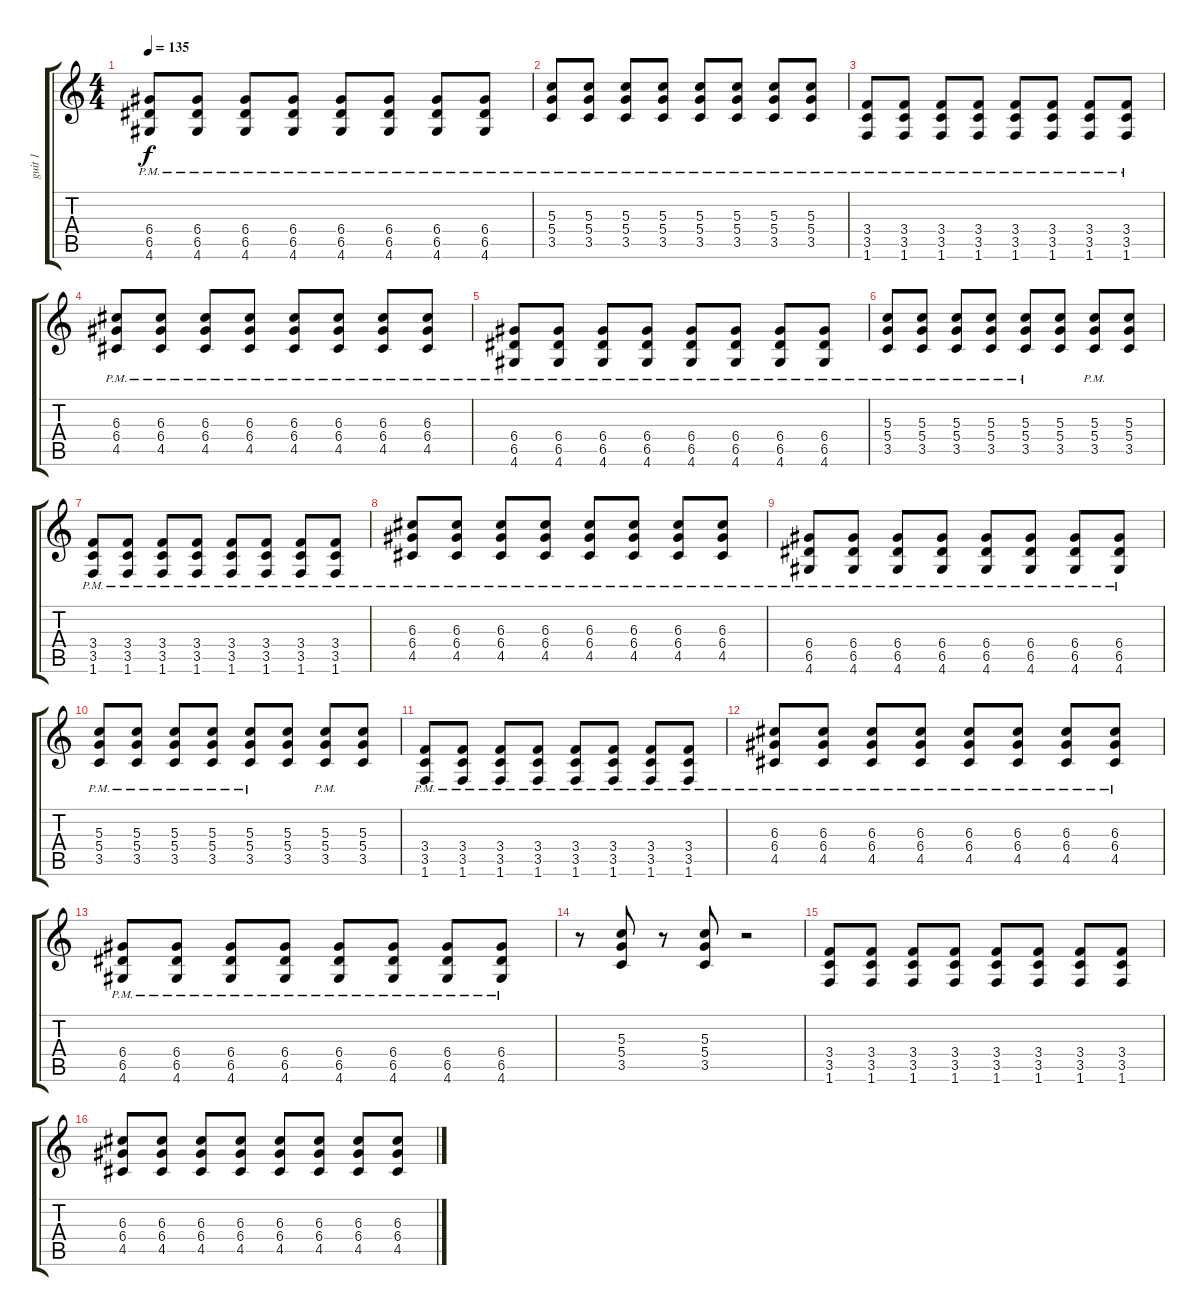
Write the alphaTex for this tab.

\track ("guit 1" "guit 1") {instrument distortionguitar}
\staff {score tabs}
\tuning (E4 B3 G3 D3 A2 E2) {hide}
\ts (4 4)
\tempo 135
\clef g2
\ks c
(6.4{pm} 6.5{pm} 4.6{pm}).8{dy f} (6.4{pm} 6.5{pm} 4.6{pm}).8 (6.4{pm} 6.5{pm} 4.6{pm}).8 (6.4{pm} 6.5{pm} 4.6{pm}).8 (6.4{pm} 6.5{pm} 4.6{pm}).8 (6.4{pm} 6.5{pm} 4.6{pm}).8 (6.4{pm} 6.5{pm} 4.6{pm}).8 (6.4{pm} 6.5{pm} 4.6{pm}).8 |
(5.3{pm} 5.4{pm} 3.5{pm}).8 (5.3{pm} 5.4{pm} 3.5{pm}).8 (5.3{pm} 5.4{pm} 3.5{pm}).8 (5.3{pm} 5.4{pm} 3.5{pm}).8 (5.3{pm} 5.4{pm} 3.5{pm}).8 (5.3{pm} 5.4{pm} 3.5{pm}).8 (5.3{pm} 5.4{pm} 3.5{pm}).8 (5.3{pm} 5.4{pm} 3.5{pm}).8 |
(3.4{pm} 3.5{pm} 1.6{pm}).8 (3.4{pm} 3.5{pm} 1.6{pm}).8 (3.4{pm} 3.5{pm} 1.6{pm}).8 (3.4{pm} 3.5{pm} 1.6{pm}).8 (3.4{pm} 3.5{pm} 1.6{pm}).8 (3.4{pm} 3.5{pm} 1.6{pm}).8 (3.4{pm} 3.5{pm} 1.6{pm}).8 (3.4{pm} 3.5{pm} 1.6{pm}).8 |
(6.3{pm} 6.4{pm} 4.5{pm}).8 (6.3{pm} 6.4{pm} 4.5{pm}).8 (6.3{pm} 6.4{pm} 4.5{pm}).8 (6.3{pm} 6.4{pm} 4.5{pm}).8 (6.3{pm} 6.4{pm} 4.5{pm}).8 (6.3{pm} 6.4{pm} 4.5{pm}).8 (6.3{pm} 6.4{pm} 4.5{pm}).8 (6.3{pm} 6.4{pm} 4.5{pm}).8 |
(6.4{pm} 6.5{pm} 4.6{pm}).8 (6.4{pm} 6.5{pm} 4.6{pm}).8 (6.4{pm} 6.5{pm} 4.6{pm}).8 (6.4{pm} 6.5{pm} 4.6{pm}).8 (6.4{pm} 6.5{pm} 4.6{pm}).8 (6.4{pm} 6.5{pm} 4.6{pm}).8 (6.4{pm} 6.5{pm} 4.6{pm}).8 (6.4{pm} 6.5{pm} 4.6{pm}).8 |
(5.3{pm} 5.4{pm} 3.5{pm}).8 (5.3{pm} 5.4{pm} 3.5{pm}).8 (5.3{pm} 5.4{pm} 3.5{pm}).8 (5.3{pm} 5.4{pm} 3.5{pm}).8 (5.3{pm} 5.4{pm} 3.5{pm}).8 (5.3 5.4 3.5).8 (5.3{pm} 5.4{pm} 3.5{pm}).8 (5.3 5.4 3.5).8 |
(3.4{pm} 3.5{pm} 1.6{pm}).8 (3.4{pm} 3.5{pm} 1.6{pm}).8 (3.4{pm} 3.5{pm} 1.6{pm}).8 (3.4{pm} 3.5{pm} 1.6{pm}).8 (3.4{pm} 3.5{pm} 1.6{pm}).8 (3.4{pm} 3.5{pm} 1.6{pm}).8 (3.4{pm} 3.5{pm} 1.6{pm}).8 (3.4{pm} 3.5{pm} 1.6{pm}).8 |
(6.3{pm} 6.4{pm} 4.5{pm}).8 (6.3{pm} 6.4{pm} 4.5{pm}).8 (6.3{pm} 6.4{pm} 4.5{pm}).8 (6.3{pm} 6.4{pm} 4.5{pm}).8 (6.3{pm} 6.4{pm} 4.5{pm}).8 (6.3{pm} 6.4{pm} 4.5{pm}).8 (6.3{pm} 6.4{pm} 4.5{pm}).8 (6.3{pm} 6.4{pm} 4.5{pm}).8 |
(6.4{pm} 6.5{pm} 4.6{pm}).8 (6.4{pm} 6.5{pm} 4.6{pm}).8 (6.4{pm} 6.5{pm} 4.6{pm}).8 (6.4{pm} 6.5{pm} 4.6{pm}).8 (6.4{pm} 6.5{pm} 4.6{pm}).8 (6.4{pm} 6.5{pm} 4.6{pm}).8 (6.4{pm} 6.5{pm} 4.6{pm}).8 (6.4{pm} 6.5{pm} 4.6{pm}).8 |
(5.3{pm} 5.4{pm} 3.5{pm}).8 (5.3{pm} 5.4{pm} 3.5{pm}).8 (5.3{pm} 5.4{pm} 3.5{pm}).8 (5.3{pm} 5.4{pm} 3.5{pm}).8 (5.3{pm} 5.4{pm} 3.5{pm}).8 (5.3 5.4 3.5).8 (5.3{pm} 5.4{pm} 3.5{pm}).8 (5.3 5.4 3.5).8 |
(3.4{pm} 3.5{pm} 1.6{pm}).8 (3.4{pm} 3.5{pm} 1.6{pm}).8 (3.4{pm} 3.5{pm} 1.6{pm}).8 (3.4{pm} 3.5{pm} 1.6{pm}).8 (3.4{pm} 3.5{pm} 1.6{pm}).8 (3.4{pm} 3.5{pm} 1.6{pm}).8 (3.4{pm} 3.5{pm} 1.6{pm}).8 (3.4{pm} 3.5{pm} 1.6{pm}).8 |
(6.3{pm} 6.4{pm} 4.5{pm}).8 (6.3{pm} 6.4{pm} 4.5{pm}).8 (6.3{pm} 6.4{pm} 4.5{pm}).8 (6.3{pm} 6.4{pm} 4.5{pm}).8 (6.3{pm} 6.4{pm} 4.5{pm}).8 (6.3{pm} 6.4{pm} 4.5{pm}).8 (6.3{pm} 6.4{pm} 4.5{pm}).8 (6.3{pm} 6.4{pm} 4.5{pm}).8 |
(6.4{pm} 6.5{pm} 4.6{pm}).8 (6.4{pm} 6.5{pm} 4.6{pm}).8 (6.4{pm} 6.5{pm} 4.6{pm}).8 (6.4{pm} 6.5{pm} 4.6{pm}).8 (6.4{pm} 6.5{pm} 4.6{pm}).8 (6.4{pm} 6.5{pm} 4.6{pm}).8 (6.4{pm} 6.5{pm} 4.6{pm}).8 (6.4{pm} 6.5{pm} 4.6{pm}).8 |
r.8 (5.3 5.4 3.5).8 r.8 (5.3 5.4 3.5).8 r.2 |
(3.4 3.5 1.6).8 (3.4 3.5 1.6).8 (3.4 3.5 1.6).8 (3.4 3.5 1.6).8 (3.4 3.5 1.6).8 (3.4 3.5 1.6).8 (3.4 3.5 1.6).8 (3.4 3.5 1.6).8 |
(6.3 6.4 4.5).8 (6.3 6.4 4.5).8 (6.3 6.4 4.5).8 (6.3 6.4 4.5).8 (6.3 6.4 4.5).8 (6.3 6.4 4.5).8 (6.3 6.4 4.5).8 (6.3 6.4 4.5).8
